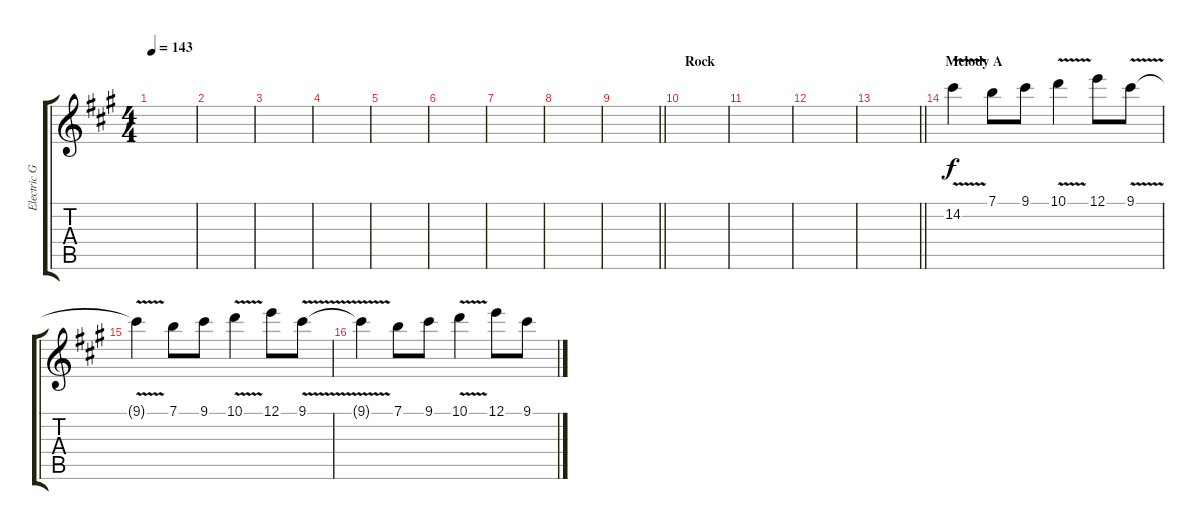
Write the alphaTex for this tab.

\track ("Electric Guitar" "Electric G") {instrument distortionguitar}
\staff {score tabs}
\tuning (E4 B3 G3 D3 A2 E2) {hide}
\ts (4 4)
\tempo 143
\clef g2
\ks a
|
|
|
|
|
|
|
|
\barLineRight lightlight
|
\section ("" "Rock")
|
|
|
\barLineRight lightlight
|
\section ("" "Melody A")
14.2{v}.4{instrument lead2sawtooth} 7.1.8 9.1.8 10.1{v}.4 12.1.8 9.1{v}.8 |
9.1{t}.4 7.1.8 9.1.8 10.1{v}.4 12.1.8 9.1{v}.8 |
9.1{t}.4 7.1.8 9.1.8 10.1{v}.4 12.1.8 9.1.8
